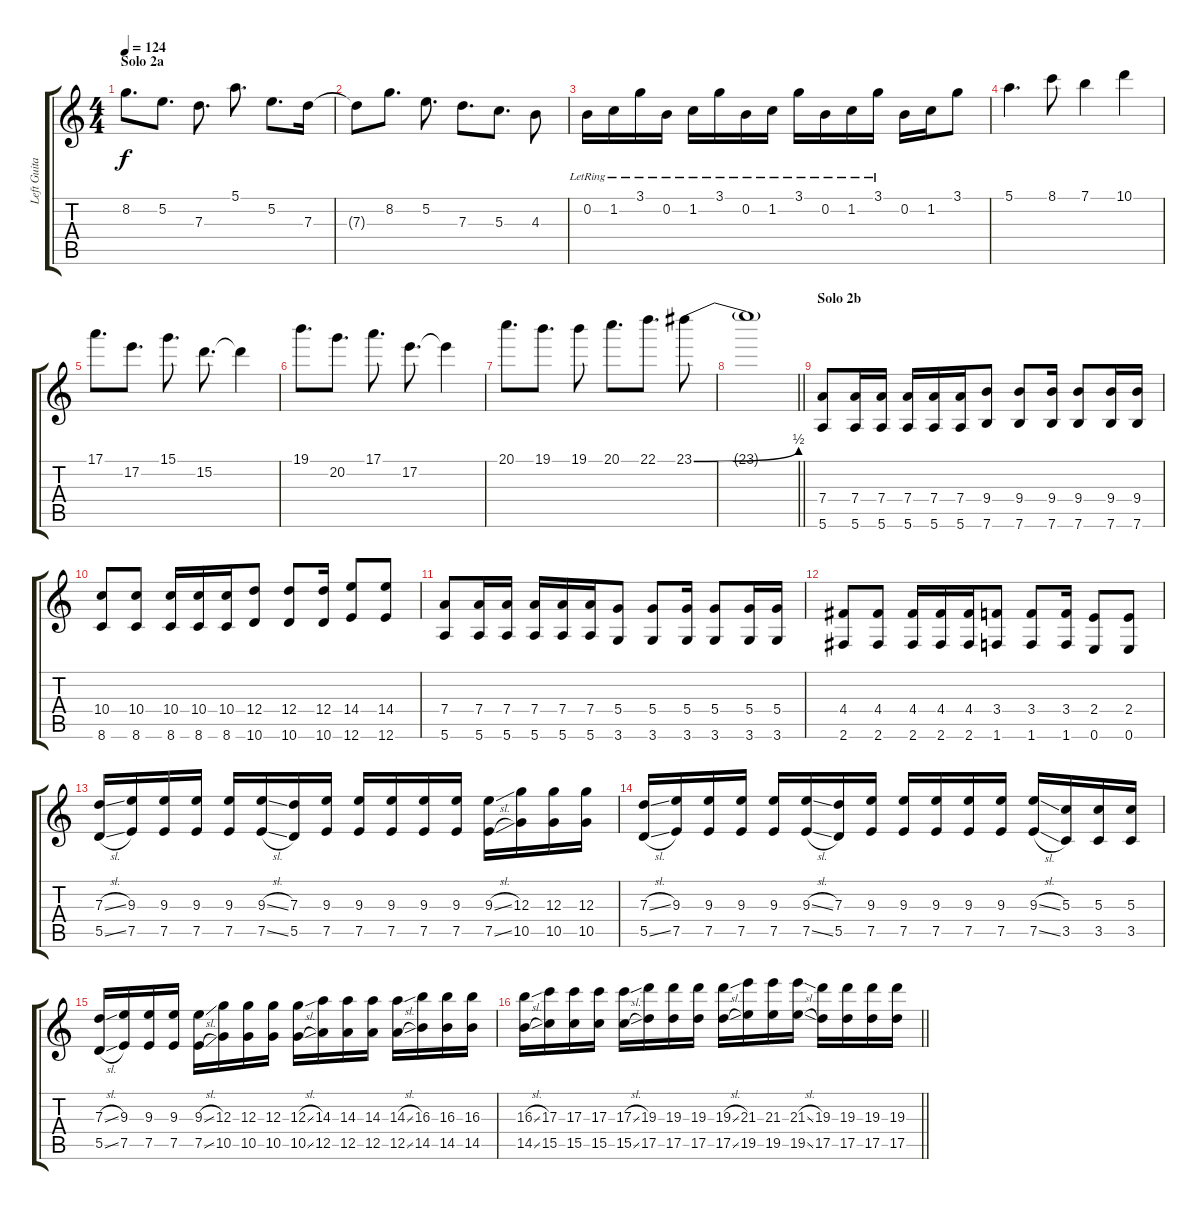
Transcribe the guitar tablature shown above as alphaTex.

\track ("Left Guitar" "Left Guita") {instrument distortionguitar}
\staff {score tabs}
\tuning (E4 B3 G3 D3 A2 E2) {hide}
\ts (4 4)
\section ("" "Solo 2a")
\tempo 124
\clef g2
\ks c
8.2.8{d dy f} 5.2.8{d} 7.3.8{d} 5.1.8{d} 5.2.8{d} 7.3.16 |
7.3{t}.8 8.2.8{d} 5.2.8{d} 7.3.8{d} 5.3.8{d} 4.3.8 |
0.2{lr}.16 1.2{lr}.16 3.1{lr}.16 0.2{lr}.16 1.2{lr}.16 3.1{lr}.16 0.2{lr}.16 1.2{lr}.16 3.1{lr}.16 0.2{lr}.16 1.2{lr}.16 3.1{lr}.16 0.2.16 1.2.16 3.1.8 |
5.1.4{d} 8.1.8 7.1.4 10.1.4 |
17.1.8{d} 17.2.8{d} 15.1.8{d} 15.2.8{d} 15.2{t}.4 |
19.1.8{d} 20.2.8{d} 17.1.8{d} 17.2.8{d} 17.2{t}.4 |
20.1.8{d} 19.1.8{d} 19.1.8 20.1.8{d} 22.1.8{d} 23.1{be (bend 0 0 60 2)}.8 |
\barLineRight lightlight
23.1{t}.1 |
\section ("" "Solo 2b")
(7.4 5.6).8 (7.4 5.6).16 (7.4 5.6).16 (7.4 5.6).16 (7.4 5.6).16 (7.4 5.6).16 (9.4 7.6).8 (9.4 7.6).8 (9.4 7.6).16 (9.4 7.6).8 (9.4 7.6).16 (9.4 7.6).16 |
(10.4 8.6).8 (10.4 8.6).8 (10.4 8.6).16 (10.4 8.6).16 (10.4 8.6).16 (12.4 10.6).8 (12.4 10.6).8 (12.4 10.6).16 (14.4 12.6).8 (14.4 12.6).8 |
(7.4 5.6).8 (7.4 5.6).16 (7.4 5.6).16 (7.4 5.6).16 (7.4 5.6).16 (7.4 5.6).16 (5.4 3.6).8 (5.4 3.6).8 (5.4 3.6).16 (5.4 3.6).8 (5.4 3.6).16 (5.4 3.6).16 |
(4.4 2.6).8 (4.4 2.6).8 (4.4 2.6).16 (4.4 2.6).16 (4.4 2.6).16 (3.4 1.6).8 (3.4 1.6).8 (3.4 1.6).16 (2.4 0.6).8 (2.4 0.6).8 |
(7.3{sl} 5.5{sl}).16 (9.3 7.5).16 (9.3 7.5).16 (9.3 7.5).16 (9.3 7.5).16 (9.3{sl} 7.5{sl}).16 (7.3 5.5).16 (9.3 7.5).16 (9.3 7.5).16 (9.3 7.5).16 (9.3 7.5).16 (9.3 7.5).16 (9.3{sl} 7.5{sl}).16 (12.3 10.5).16 (12.3 10.5).16 (12.3 10.5).16 |
(7.3{sl} 5.5{sl}).16 (9.3 7.5).16 (9.3 7.5).16 (9.3 7.5).16 (9.3 7.5).16 (9.3{sl} 7.5{sl}).16 (7.3 5.5).16 (9.3 7.5).16 (9.3 7.5).16 (9.3 7.5).16 (9.3 7.5).16 (9.3 7.5).16 (9.3{sl} 7.5{sl}).16 (5.3 3.5).16 (5.3 3.5).16 (5.3 3.5).16 |
(7.3{sl} 5.5{sl}).16 (9.3 7.5).16 (9.3 7.5).16 (9.3 7.5).16 (9.3{sl} 7.5{sl}).16 (12.3 10.5).16 (12.3 10.5).16 (12.3 10.5).16 (12.3{sl} 10.5{sl}).16 (14.3 12.5).16 (14.3 12.5).16 (14.3 12.5).16 (14.3{sl} 12.5{sl}).16 (16.3 14.5).16 (16.3 14.5).16 (16.3 14.5).16 |
\barLineRight lightlight
(16.3{sl} 14.5{sl}).16 (17.3 15.5).16 (17.3 15.5).16 (17.3 15.5).16 (17.3{sl} 15.5{sl}).16 (19.3 17.5).16 (19.3 17.5).16 (19.3 17.5).16 (19.3{sl} 17.5{sl}).16 (21.3 19.5).16 (21.3 19.5).16 (21.3{sl} 19.5{sl}).16 (19.3 17.5).16 (19.3 17.5).16 (19.3 17.5).16 (19.3 17.5).16
